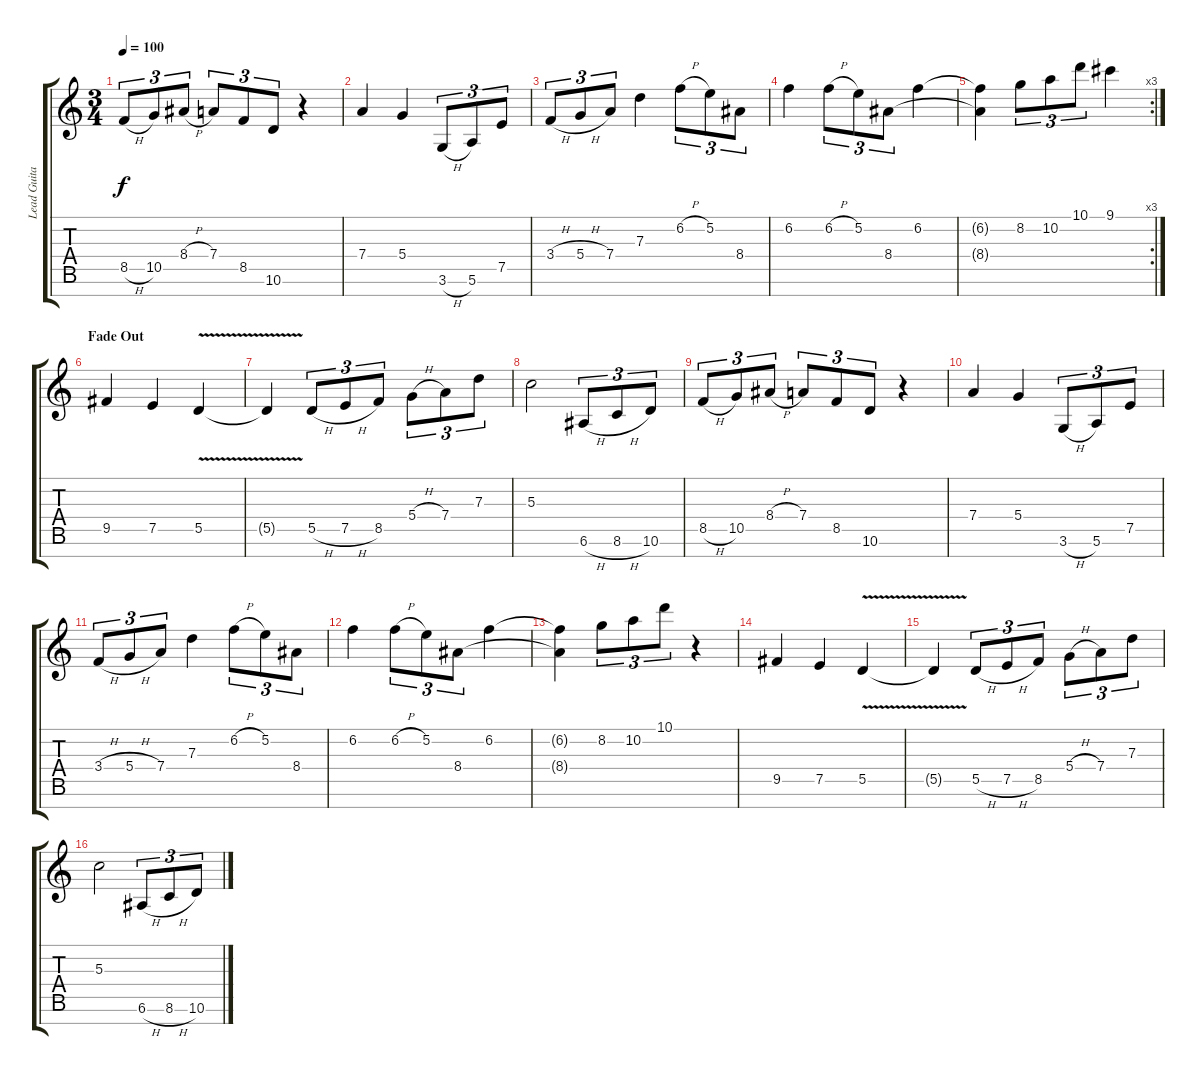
\track ("Lead Guitar" "Lead Guita") {instrument overdrivenguitar}
\staff {score tabs}
\tuning (E4 B3 G3 D3 A2 E2 B1) {hide}
\ts (3 4)
\tempo 100
\clef g2
\ks c
8.5{h}.8{tu (3 2) dy f} 10.5.8{tu (3 2)} 8.4{h}.8{tu (3 2)} 7.4.8{tu (3 2)} 8.5.8{tu (3 2)} 10.6.8{tu (3 2)} r.4 |
7.4.4 5.4.4 3.6{h}.8{tu (3 2)} 5.6.8{tu (3 2)} 7.5.8{tu (3 2)} |
3.4{h}.8{tu (3 2)} 5.4{h}.8{tu (3 2)} 7.4.8{tu (3 2)} 7.3.4 6.2{h}.8{tu (3 2)} 5.2.8{tu (3 2)} 8.4.8{tu (3 2)} |
6.2.4 6.2{h}.8{tu (3 2)} 5.2.8{tu (3 2)} 8.4.8{tu (3 2)} 6.2.4 |
\rc 3
(6.2{t} 8.4{t}).4 8.2.8{tu (3 2)} 10.2.8{tu (3 2)} 10.1.8{tu (3 2)} 9.1.4 |
\section ("" "Fade Out")
9.5.4 7.5.4 5.5{v}.4 |
5.5{t}.4 5.5{h}.8{tu (3 2)} 7.5{h}.8{tu (3 2)} 8.5.8{tu (3 2)} 5.4{h}.8{tu (3 2)} 7.4.8{tu (3 2)} 7.3.8{tu (3 2)} |
5.3.2 6.6{h}.8{tu (3 2)} 8.6{h}.8{tu (3 2)} 10.6.8{tu (3 2)} |
8.5{h}.8{tu (3 2)} 10.5.8{tu (3 2)} 8.4{h}.8{tu (3 2)} 7.4.8{tu (3 2)} 8.5.8{tu (3 2)} 10.6.8{tu (3 2)} r.4 |
7.4.4 5.4.4 3.6{h}.8{tu (3 2)} 5.6.8{tu (3 2)} 7.5.8{tu (3 2)} |
3.4{h}.8{tu (3 2)} 5.4{h}.8{tu (3 2)} 7.4.8{tu (3 2)} 7.3.4 6.2{h}.8{tu (3 2)} 5.2.8{tu (3 2)} 8.4.8{tu (3 2)} |
6.2.4 6.2{h}.8{tu (3 2)} 5.2.8{tu (3 2)} 8.4.8{tu (3 2)} 6.2.4 |
(6.2{t} 8.4{t}).4 8.2.8{tu (3 2)} 10.2.8{tu (3 2)} 10.1.8{tu (3 2)} r.4 |
9.5.4 7.5.4 5.5{v}.4 |
5.5{t}.4 5.5{h}.8{tu (3 2)} 7.5{h}.8{tu (3 2)} 8.5.8{tu (3 2)} 5.4{h}.8{tu (3 2)} 7.4.8{tu (3 2)} 7.3.8{tu (3 2)} |
5.3.2 6.6{h}.8{tu (3 2)} 8.6{h}.8{tu (3 2)} 10.6.8{tu (3 2)}
